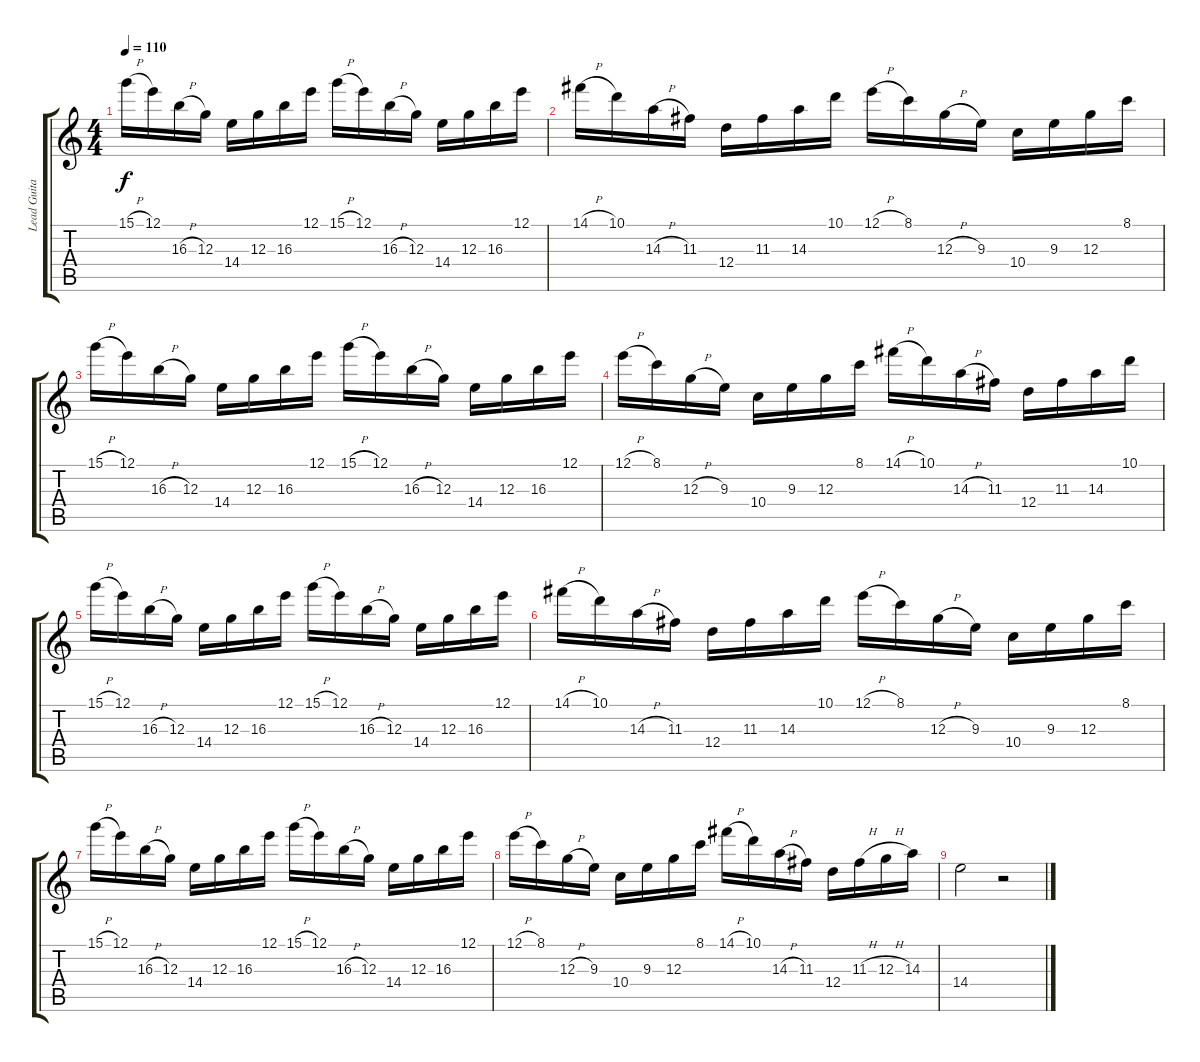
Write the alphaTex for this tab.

\track ("Lead Guitar" "Lead Guita") {instrument distortionguitar}
\staff {score tabs}
\tuning (E4 B3 G3 D3 A2 E2) {hide}
\ts (4 4)
\tempo 110
\clef g2
\ks c
15.1{h}.16{dy f instrument distortionguitar} 12.1.16 16.3{h}.16 12.3.16 14.4.16 12.3.16 16.3.16 12.1.16 15.1{h}.16 12.1.16 16.3{h}.16 12.3.16 14.4.16 12.3.16 16.3.16 12.1.16 |
14.1{h}.16 10.1.16 14.3{h}.16 11.3.16 12.4.16 11.3.16 14.3.16 10.1.16 12.1{h}.16 8.1.16 12.3{h}.16 9.3.16 10.4.16 9.3.16 12.3.16 8.1.16 |
15.1{h}.16 12.1.16 16.3{h}.16 12.3.16 14.4.16 12.3.16 16.3.16 12.1.16 15.1{h}.16 12.1.16 16.3{h}.16 12.3.16 14.4.16 12.3.16 16.3.16 12.1.16 |
12.1{h}.16 8.1.16 12.3{h}.16 9.3.16 10.4.16 9.3.16 12.3.16 8.1.16 14.1{h}.16 10.1.16 14.3{h}.16 11.3.16 12.4.16 11.3.16 14.3.16 10.1.16 |
15.1{h}.16 12.1.16 16.3{h}.16 12.3.16 14.4.16 12.3.16 16.3.16 12.1.16 15.1{h}.16 12.1.16 16.3{h}.16 12.3.16 14.4.16 12.3.16 16.3.16 12.1.16 |
14.1{h}.16 10.1.16 14.3{h}.16 11.3.16 12.4.16 11.3.16 14.3.16 10.1.16 12.1{h}.16 8.1.16 12.3{h}.16 9.3.16 10.4.16 9.3.16 12.3.16 8.1.16 |
15.1{h}.16 12.1.16 16.3{h}.16 12.3.16 14.4.16 12.3.16 16.3.16 12.1.16 15.1{h}.16 12.1.16 16.3{h}.16 12.3.16 14.4.16 12.3.16 16.3.16 12.1.16 |
12.1{h}.16 8.1.16 12.3{h}.16 9.3.16 10.4.16 9.3.16 12.3.16 8.1.16 14.1{h}.16 10.1.16 14.3{h}.16 11.3.16 12.4.16 11.3{h}.16 12.3{h}.16 14.3.16 |
14.4.2 r.2
